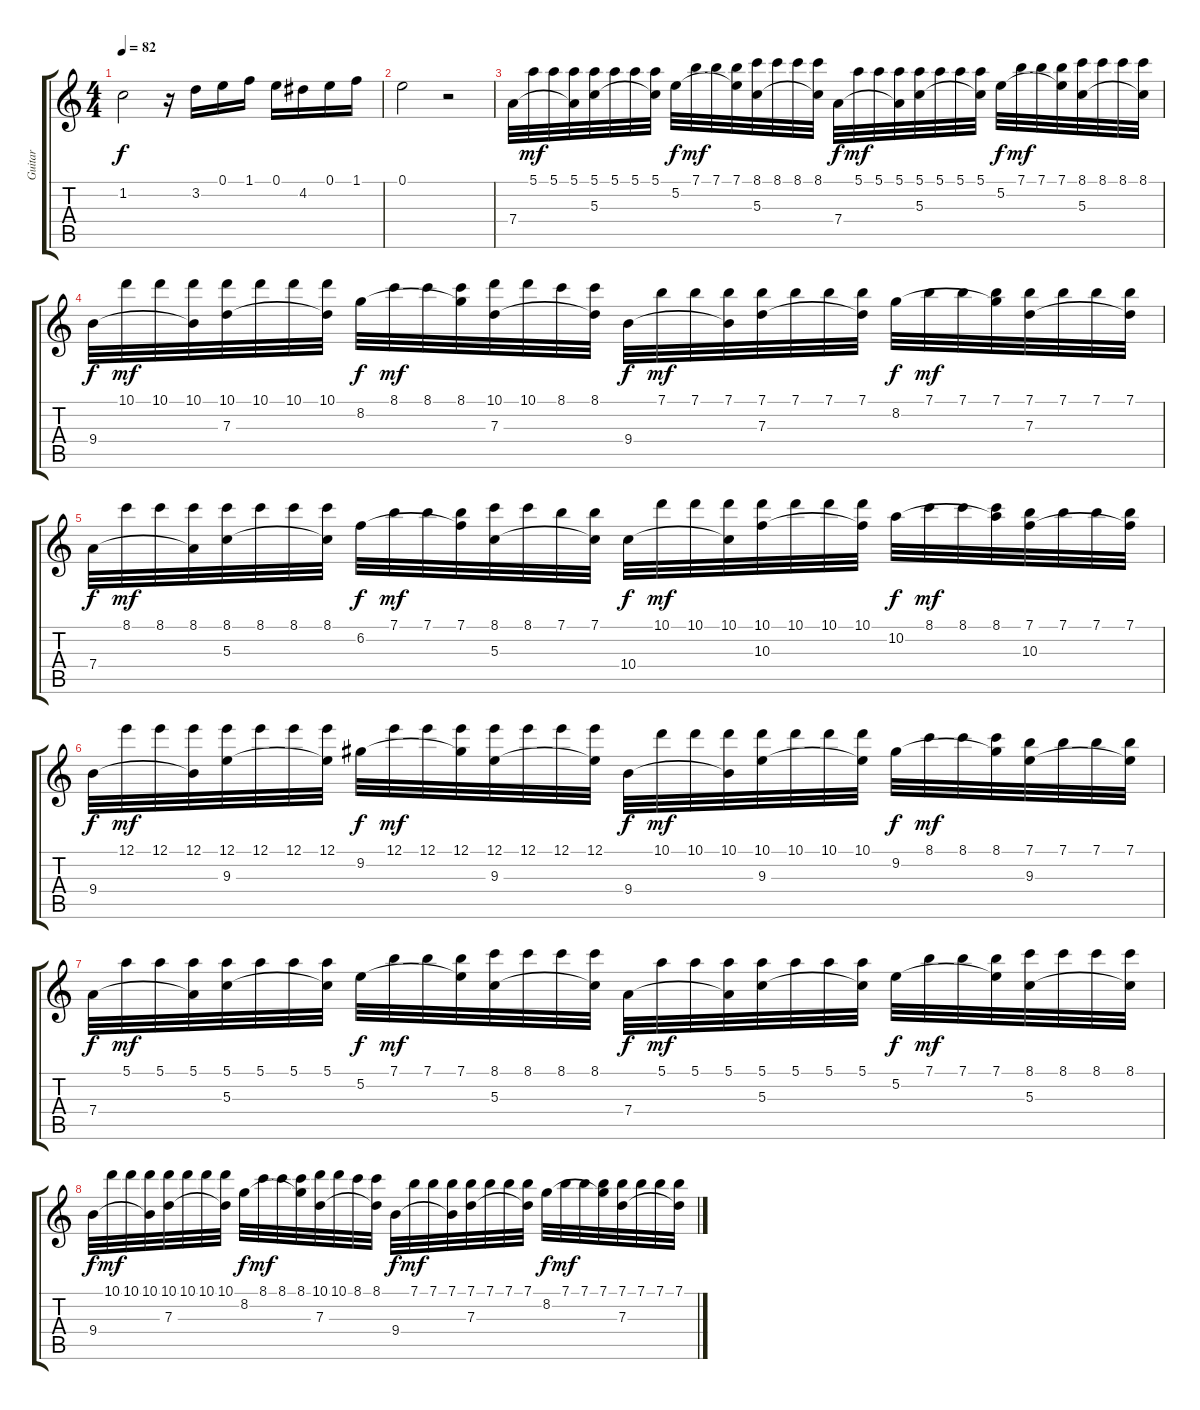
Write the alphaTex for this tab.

\track ("Guitar" "Guitar") {instrument acousticguitarnylon}
\staff {score tabs}
\tuning (E4 B3 G3 D3 A2 E2) {hide}
\ts (4 4)
\tempo 82
\clef g2
\ks c
1.2.2{dy f} r.16 3.2.16 0.1.16 1.1.16 0.1.16 4.2.16 0.1.16 1.1.16 |
0.1.2 r.2 |
7.4.32 5.1.32{dy mf} 5.1.32 (5.1 7.4{t}).32 (5.1 5.3).32 5.1.32 5.1.32 (5.1 5.3{t}).32 5.2.32{dy f} 7.1.32{dy mf} 7.1.32 (7.1 5.2{t}).32 (8.1 5.3).32 8.1.32 8.1.32 (8.1 5.3{t}).32 7.4.32{dy f} 5.1.32{dy mf} 5.1.32 (5.1 7.4{t}).32 (5.1 5.3).32 5.1.32 5.1.32 (5.1 5.3{t}).32 5.2.32{dy f} 7.1.32{dy mf} 7.1.32 (7.1 5.2{t}).32 (8.1 5.3).32 8.1.32 8.1.32 (8.1 5.3{t}).32 |
9.4.32{dy f} 10.1.32{dy mf} 10.1.32 (10.1 9.4{t}).32 (10.1 7.3).32 10.1.32 10.1.32 (10.1 7.3{t}).32 8.2.32{dy f} 8.1.32{dy mf} 8.1.32 (8.1 8.2{t}).32 (10.1 7.3).32 10.1.32 8.1.32 (8.1 7.3{t}).32 9.4.32{dy f} 7.1.32{dy mf} 7.1.32 (7.1 9.4{t}).32 (7.1 7.3).32 7.1.32 7.1.32 (7.1 7.3{t}).32 8.2.32{dy f} 7.1.32{dy mf} 7.1.32 (7.1 8.2{t}).32 (7.1 7.3).32 7.1.32 7.1.32 (7.1 7.3{t}).32 |
7.4.32{dy f} 8.1.32{dy mf} 8.1.32 (8.1 7.4{t}).32 (8.1 5.3).32 8.1.32 8.1.32 (8.1 5.3{t}).32 6.2.32{dy f} 7.1.32{dy mf} 7.1.32 (7.1 6.2{t}).32 (8.1 5.3).32 8.1.32 7.1.32 (7.1 5.3{t}).32 10.4.32{dy f} 10.1.32{dy mf} 10.1.32 (10.1 10.4{t}).32 (10.1 10.3).32 10.1.32 10.1.32 (10.1 10.3{t}).32 10.2.32{dy f} 8.1.32{dy mf} 8.1.32 (8.1 10.2{t}).32 (7.1 10.3).32 7.1.32 7.1.32 (7.1 10.3{t}).32 |
9.4.32{dy f} 12.1.32{dy mf} 12.1.32 (12.1 9.4{t}).32 (12.1 9.3).32 12.1.32 12.1.32 (12.1 9.3{t}).32 9.2.32{dy f} 12.1.32{dy mf} 12.1.32 (12.1 9.2{t}).32 (12.1 9.3).32 12.1.32 12.1.32 (12.1 9.3{t}).32 9.4.32{dy f} 10.1.32{dy mf} 10.1.32 (10.1 9.4{t}).32 (10.1 9.3).32 10.1.32 10.1.32 (10.1 9.3{t}).32 9.2.32{dy f} 8.1.32{dy mf} 8.1.32 (8.1 9.2{t}).32 (7.1 9.3).32 7.1.32 7.1.32 (7.1 9.3{t}).32 |
7.4.32{dy f} 5.1.32{dy mf} 5.1.32 (5.1 7.4{t}).32 (5.1 5.3).32 5.1.32 5.1.32 (5.1 5.3{t}).32 5.2.32{dy f} 7.1.32{dy mf} 7.1.32 (7.1 5.2{t}).32 (8.1 5.3).32 8.1.32 8.1.32 (8.1 5.3{t}).32 7.4.32{dy f} 5.1.32{dy mf} 5.1.32 (5.1 7.4{t}).32 (5.1 5.3).32 5.1.32 5.1.32 (5.1 5.3{t}).32 5.2.32{dy f} 7.1.32{dy mf} 7.1.32 (7.1 5.2{t}).32 (8.1 5.3).32 8.1.32 8.1.32 (8.1 5.3{t}).32 |
9.4.32{dy f} 10.1.32{dy mf} 10.1.32 (10.1 9.4{t}).32 (10.1 7.3).32 10.1.32 10.1.32 (10.1 7.3{t}).32 8.2.32{dy f} 8.1.32{dy mf} 8.1.32 (8.1 8.2{t}).32 (10.1 7.3).32 10.1.32 8.1.32 (8.1 7.3{t}).32 9.4.32{dy f} 7.1.32{dy mf} 7.1.32 (7.1 9.4{t}).32 (7.1 7.3).32 7.1.32 7.1.32 (7.1 7.3{t}).32 8.2.32{dy f} 7.1.32{dy mf} 7.1.32 (7.1 8.2{t}).32 (7.1 7.3).32 7.1.32 7.1.32 (7.1 7.3{t}).32
